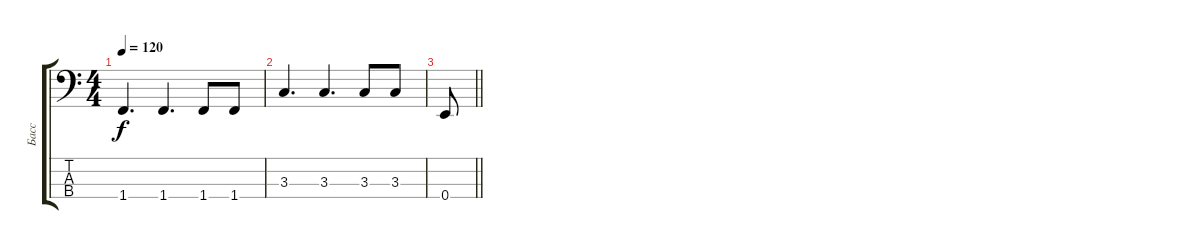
\track ("Басс" "Басс") {instrument electricbassfinger}
\staff {score tabs}
\tuning (G2 D2 A1 E1) {hide}
\ts (4 4)
\tempo 120
\clef f4
\ks c
1.4.4{d dy f} 1.4.4{d} 1.4.8 1.4.8 |
3.3.4{d} 3.3.4{d} 3.3.8 3.3.8 |
\barLineRight lightlight
0.4.8
